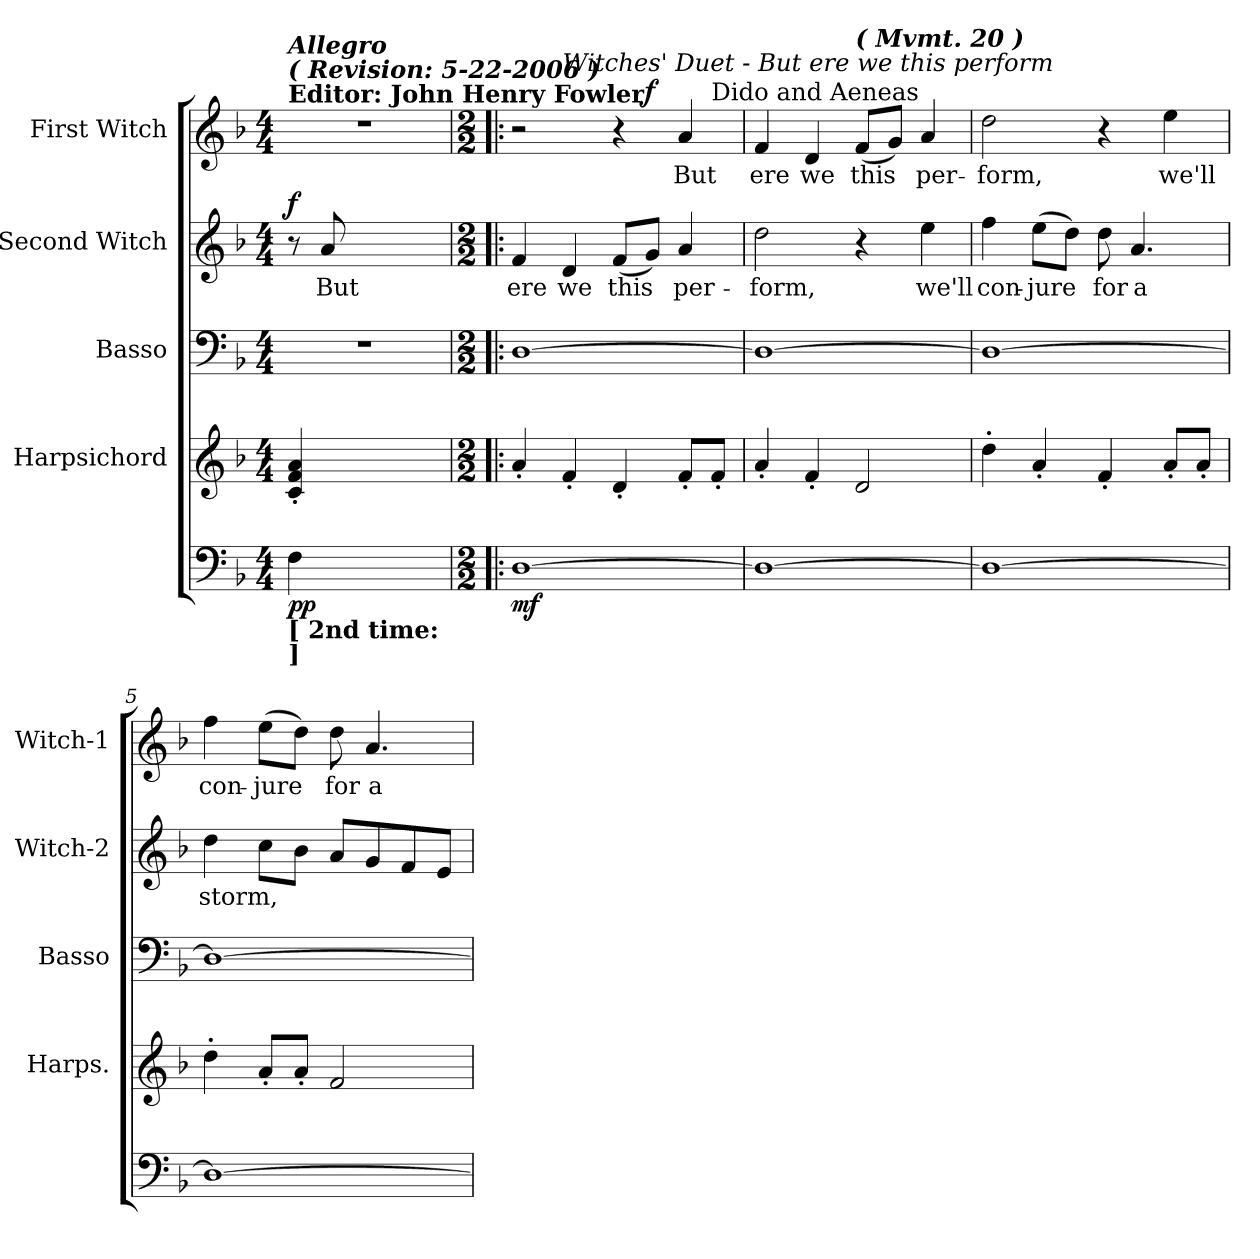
**kern	**dynam	**kern	**kern	**kern	**text	**dynam	**kern	**text	**dynam
*part5	*part5	*part4	*part3	*part2	*part2	*part2	*part1	*part1	*part1
*staff5	*staff5	*staff4	*staff3	*staff2	*staff2	*staff2	*staff1	*staff1	*staff1
*	*	*I"Harpsichord	*I"Basso	*I"Second Witch	*	*	*I"First Witch	*	*
*	*	*I'Harps.	*I'Basso	*I'Witch-2	*	*	*I'Witch-1	*	*
!!LO:PB:g=z
*clefF4	*	*clefG2	*clefF4	*clefG2	*	*	*clefG2	*	*
*k[b-]	*	*k[b-]	*k[b-]	*k[b-]	*	*	*k[b-]	*	*
*d:	*	*d:	*d:	*d:	*	*	*d:	*	*
*M4/4	*	*M4/4	*M4/4	*M4/4	*	*	*M4/4	*	*
*MM130	*	*MM130	*MM130	*MM130	*	*	*MM130	*	*
=1	=1	=1	=1	=1	=1	=1	=1	=1	=1
!	!	!	!	!	!	!	!LO:TX:a:B:t=Editor&colon; John Henry Fowler	!	!
!	!	!	!	!	!	!	!LO:TX:a:Bi:t=( Revision&colon;  5-22-2006 )	!	!
!	!	!	!	!	!	!	!LO:TX:a:Bi:t=Allegro	!	!
!LO:TX:b:B:t=[ 2nd time&colon;	!	!	!	!	!	!	!	!	!
!LO:TX:b:B:t=]	!	!	!	!	!	!	!	!	!
!	!	!	!LO:N:vis=1	!	!	!	!LO:N:vis=1	!	!
4Fi\	p p	4ci/' 4fi' 4ai'	1r	8r	.	f	1r	.	.
!	!	!	!	!	!LO:LY:b:color=#000000	!	!	!	!
.	.	.	.	8ai/	But	.	.	.	.
2.ryy	.	2.ryy	.	2.ryy	.	.	.	.	.
=2!|:	=2!|:	=2!|:	=2!|:	=2!|:	=2!|:	=2!|:	=2!|:	=2!|:	=2!|:
*M2/2	*	*M2/2	*M2/2	*M2/2	*	*	*M2/2	*	*
!	!	!	!	!	!LO:LY:b:color=#000000	!	!	!	!
*	*	*	*	*	*	*	*^	*	*
*	*	*	*	*	*	*	*	*^	*	*
*	*	*	*	*	*	*	*	*	*^	*	*
[1Di	mf	4a'i/	[1Di	4fi/	ere	.	2r	2ryy	4ryy	2..ryy	.	.
!	!	!	!	!	!	!	!	!	!LO:TX:a:i:t=Witches' Duet - But ere we this perform	!	!	!
!	!	!	!	!	!LO:LY:b:color=#000000	!	!	!	!	!	!	!
.	.	4f'i/	.	4di/	we	.	.	.	2.ryy	.	.	.
!	!	!	!	!	!LO:LY:b:color=#000000	!	!	!	!	!	!	!
.	.	4d'i/	.	(8fi/L	this	.	4r	8ryy	.	.	.	.
.	.	.	.	8gi/J)	.	.	.	4.ryy	.	.	.	f
!	!	!	!	!	!LO:LY:b:color=#000000	!	!	!	!	!	!	!
!	!	!	!	!	!	!	!	!	!	!	!LO:LY:b:color=#000000	!
.	.	8f'i/L	.	4ai/	per-	.	4ai/	.	.	.	But	.
!	!	!	!	!	!	!	!	!	!	!LO:TX:a:t=Dido and Aeneas	!	!
.	.	8f'i/J	.	.	.	.	.	.	.	8ryy	.	.
*	*	*	*	*	*	*	*v	*v	*v	*v	*	*
=3	=3	=3	=3	=3	=3	=3	=3	=3	=3
*	*	*	*	*	*	*	*^	*	*
*	*	*	*	*	*	*	*	*^	*	*
*	*	*	*	*	*	*	*	*	*^	*	*
!	!	!	!	!	!LO:LY:b:color=#000000	!	!	!	!	!	!	!
*	*	*	*	*	*	*	*v	*v	*v	*v	*	*
*	*	*	*	*	*	*	*^	*	*
*	*	*	*	*	*	*	*	*^	*	*
*	*	*	*	*	*	*	*	*	*^	*	*
!	!	!	!	!	!	!	!	!	!	!	!LO:LY:b:color=#000000	!
*	*	*	*	*	*	*	*v	*v	*v	*v	*	*
1Di_	.	4a'i/	1Di_	2ddi\	-form,	.	4fi/	ere	.
!	!	!	!	!	!	!	!	!LO:LY:b:color=#000000	!
.	.	4f'i/	.	.	.	.	4di/	we	.
!	!	!	!	!	!	!	!LO:TX:a:Bi:t=( Mvmt. 20 )	!	!
!	!	!	!	!	!	!	!	!LO:LY:b:color=#000000	!
.	.	2di/	.	4r	.	.	(8fi/L	this	.
.	.	.	.	.	.	.	8gi/J)	.	.
!	!	!	!	!	!LO:LY:b:color=#000000	!	!	!	!
!	!	!	!	!	!	!	!	!LO:LY:b:color=#000000	!
.	.	.	.	4eei\	we'll	.	4ai/	per-	.
=4	=4	=4	=4	=4	=4	=4	=4	=4	=4
!	!	!	!	!	!LO:LY:b:color=#000000	!	!	!	!
!	!	!	!	!	!	!	!	!LO:LY:b:color=#000000	!
1Di_	.	4dd'i\	1Di_	4ffi\	con-	.	2ddi\	-form,	.
!	!	!	!	!	!LO:LY:b:color=#000000	!	!	!	!
.	.	4a'i/	.	(8eei\L	-jure	.	.	.	.
.	.	.	.	8ddi\J)	.	.	.	.	.
!	!	!	!	!	!LO:LY:b:color=#000000	!	!	!	!
.	.	4f'i/	.	8ddi\	for	.	4r	.	.
!	!	!	!	!	!LO:LY:b:color=#000000	!	!	!	!
.	.	.	.	4.ai/	a	.	.	.	.
!	!	!	!	!	!	!	!	!LO:LY:b:color=#000000	!
.	.	8a'i/L	.	.	.	.	4eei\	we'll	.
.	.	8a'i/J	.	.	.	.	.	.	.
=5	=5	=5	=5	=5	=5	=5	=5	=5	=5
!	!	!	!	!	!LO:LY:b:color=#000000	!	!	!	!
!	!	!	!	!	!	!	!	!LO:LY:b:color=#000000	!
1Di_	.	4dd'i\	1Di_	4ddi\	storm,	.	4ffi\	con-	.
!	!	!	!	!	!	!	!	!LO:LY:b:color=#000000	!
.	.	8a'i/L	.	8cci\L	.	.	(8eei\L	-jure	.
.	.	8a'i/J	.	8b-i\J	.	.	8ddi\J)	.	.
!	!	!	!	!	!	!	!	!LO:LY:b:color=#000000	!
.	.	2fi/	.	8ai/L	.	.	8ddi\	for	.
!	!	!	!	!	!	!	!	!LO:LY:b:color=#000000	!
.	.	.	.	8gi/	.	.	4.ai/	a	.
.	.	.	.	8fi/	.	.	.	.	.
.	.	.	.	8ei/J	.	.	.	.	.
=	=	=	=	=	=	=	=	=	=
*-	*-	*-	*-	*-	*-	*-	*-	*-	*-
